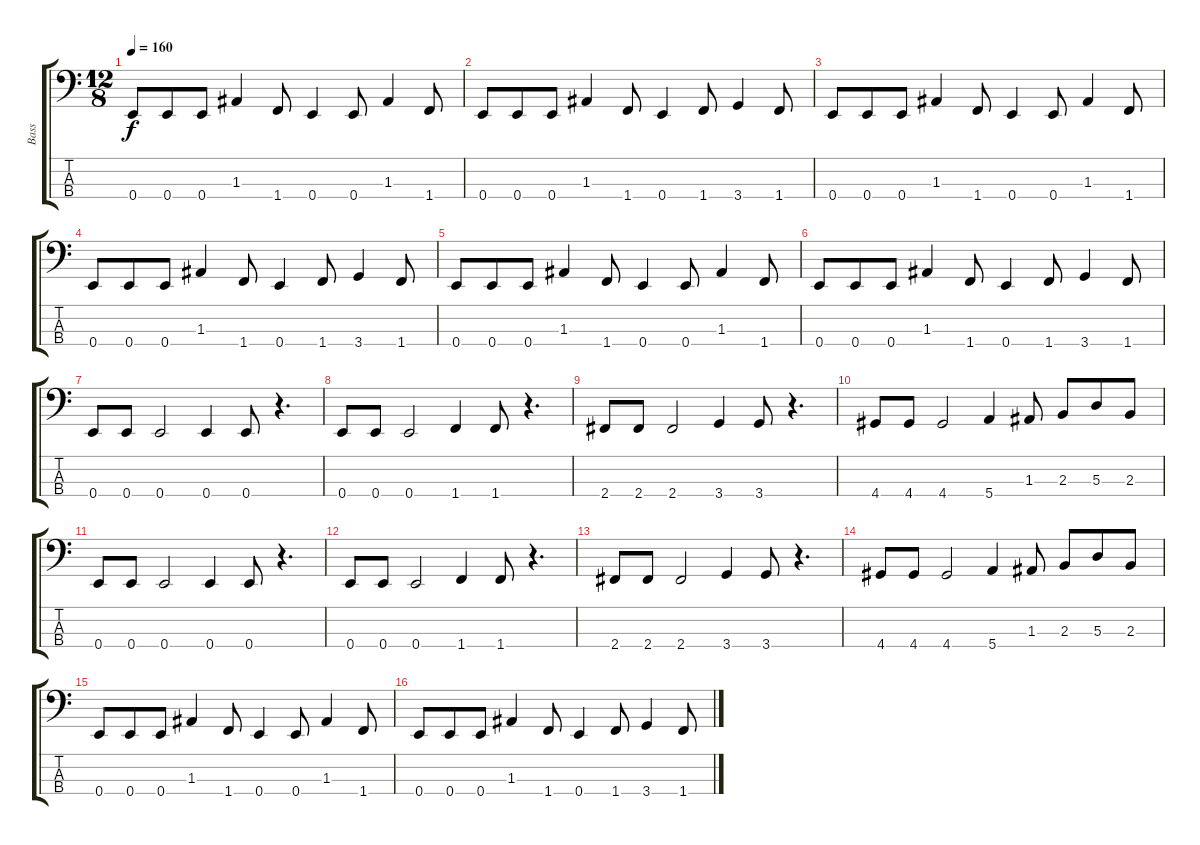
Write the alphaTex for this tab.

\track ("Bass" "Bass") {instrument electricbassfinger}
\staff {score tabs}
\tuning (G2 D2 A1 E1) {hide}
\ts (12 8)
\tempo 160
\clef f4
\ks c
0.4.8{dy f} 0.4.8 0.4.8 1.3.4 1.4.8 0.4.4 0.4.8 1.3.4 1.4.8 |
0.4.8 0.4.8 0.4.8 1.3.4 1.4.8 0.4.4 1.4.8 3.4.4 1.4.8 |
0.4.8 0.4.8 0.4.8 1.3.4 1.4.8 0.4.4 0.4.8 1.3.4 1.4.8 |
0.4.8 0.4.8 0.4.8 1.3.4 1.4.8 0.4.4 1.4.8 3.4.4 1.4.8 |
0.4.8 0.4.8 0.4.8 1.3.4 1.4.8 0.4.4 0.4.8 1.3.4 1.4.8 |
0.4.8 0.4.8 0.4.8 1.3.4 1.4.8 0.4.4 1.4.8 3.4.4 1.4.8 |
0.4.8 0.4.8 0.4.2 0.4.4 0.4.8 r.4{d} |
0.4.8 0.4.8 0.4.2 1.4.4 1.4.8 r.4{d} |
2.4.8 2.4.8 2.4.2 3.4.4 3.4.8 r.4{d} |
4.4.8 4.4.8 4.4.2 5.4.4 1.3.8 2.3.8 5.3.8 2.3.8 |
0.4.8 0.4.8 0.4.2 0.4.4 0.4.8 r.4{d} |
0.4.8 0.4.8 0.4.2 1.4.4 1.4.8 r.4{d} |
2.4.8 2.4.8 2.4.2 3.4.4 3.4.8 r.4{d} |
4.4.8 4.4.8 4.4.2 5.4.4 1.3.8 2.3.8 5.3.8 2.3.8 |
0.4.8 0.4.8 0.4.8 1.3.4 1.4.8 0.4.4 0.4.8 1.3.4 1.4.8 |
0.4.8 0.4.8 0.4.8 1.3.4 1.4.8 0.4.4 1.4.8 3.4.4 1.4.8
